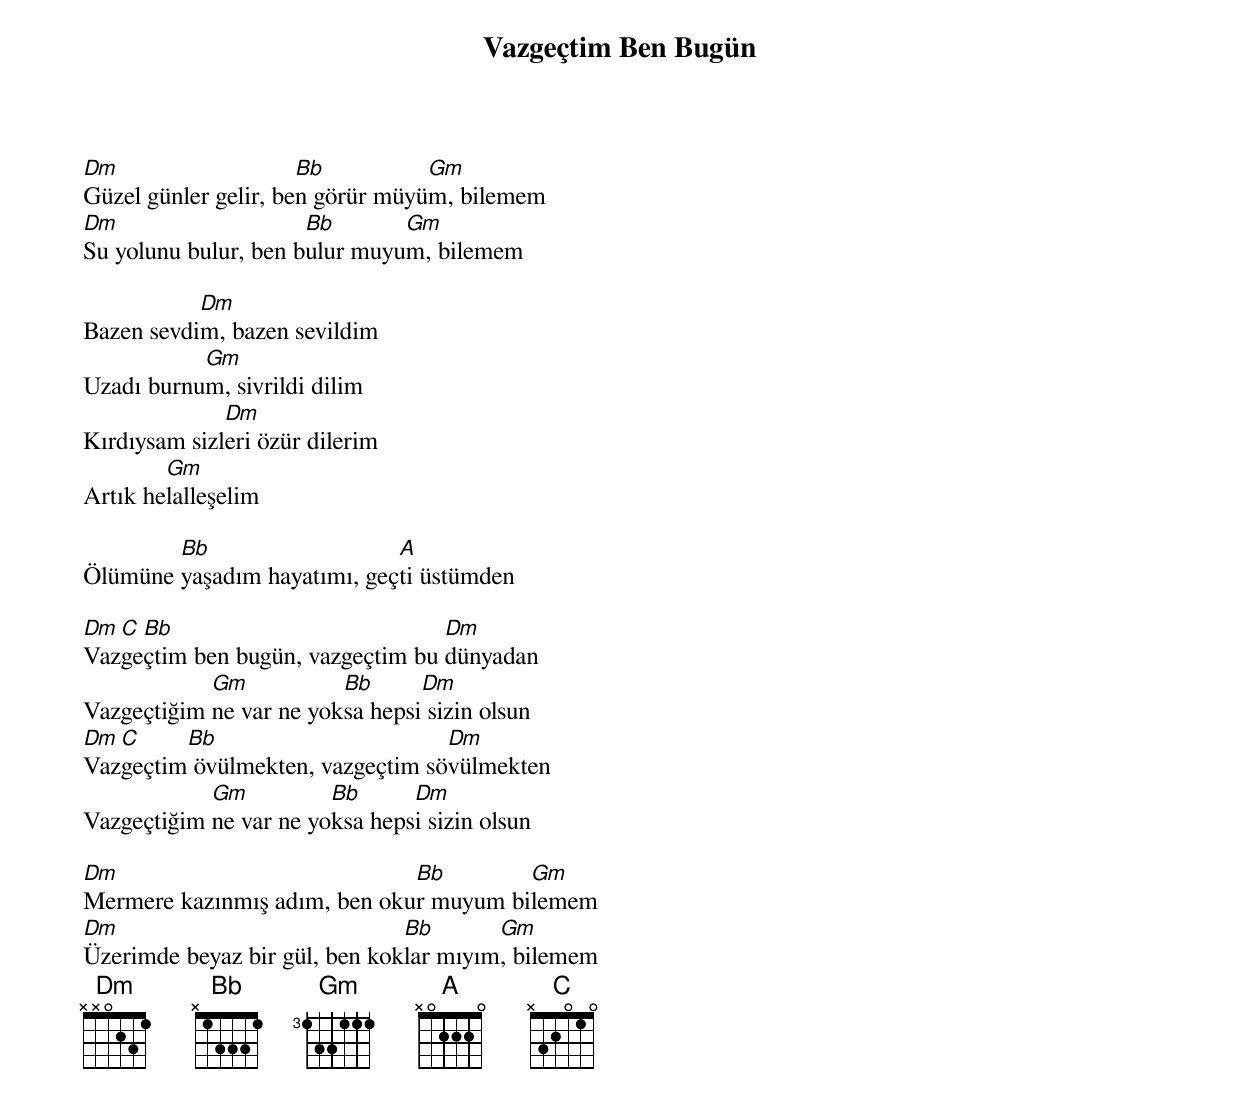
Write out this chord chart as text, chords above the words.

{title: Vazgeçtim Ben Bugün}
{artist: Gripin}

Dm                    Bb          Gm
Güzel günler gelir, ben görür müyüm, bilemem
Dm                    Bb       Gm
Su yolunu bulur, ben bulur muyum, bilemem

           Dm
Bazen sevdim, bazen sevildim
           Gm
Uzadı burnum, sivrildi dilim
              Dm
Kırdıysam sizleri özür dilerim
        Gm
Artık helalleşelim

        Bb                   A
Ölümüne yaşadım hayatımı, geçti üstümden

Dm C Bb                           Dm
Vazgeçtim ben bugün, vazgeçtim bu dünyadan
            Gm           Bb      Dm
Vazgeçtiğim ne var ne yoksa hepsi sizin olsun
Dm C     Bb                       Dm
Vazgeçtim övülmekten, vazgeçtim sövülmekten
            Gm          Bb      Dm
Vazgeçtiğim ne var ne yoksa hepsi sizin olsun

Dm                            Bb        Gm
Mermere kazınmış adım, ben okur muyum bilemem
Dm                             Bb       Gm
Üzerimde beyaz bir gül, ben koklar mıyım, bilemem
